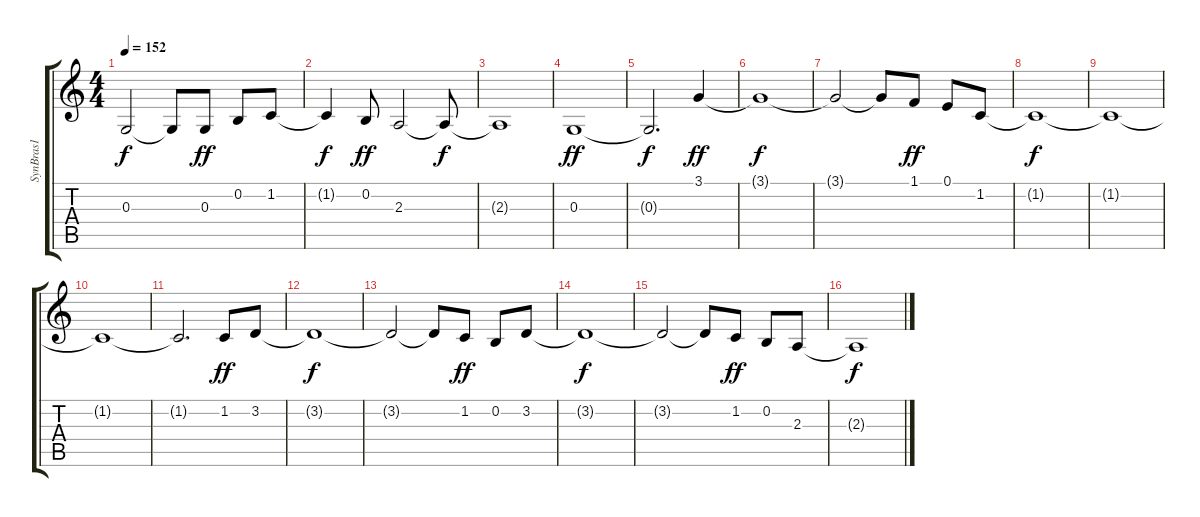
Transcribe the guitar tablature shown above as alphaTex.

\track ("SynBras1" "SynBras1") {instrument synthbrass1}
\staff {score tabs}
\tuning (E4 B3 G3 D3 A2 E2) {hide}
\ts (4 4)
\tempo 152
\clef g2
\ks c
0.3{t}.2{dy f} 0.3{t}.8 0.3.8{dy ff} 0.2.8 1.2.8 |
1.2{t}.4{dy f} 0.2.8{dy ff} 2.3.2 2.3{t}.8{dy f} |
2.3{t}.1 |
0.3.1{dy ff} |
0.3{t}.2{d dy f} 3.1.4{dy ff} |
3.1{t}.1{dy f} |
3.1{t}.2 3.1{t}.8 1.1.8{dy ff} 0.1.8 1.2.8 |
1.2{t}.1{dy f} |
1.2{t}.1 |
1.2{t}.1 |
1.2{t}.2{d} 1.2.8{dy ff} 3.2.8 |
3.2{t}.1{dy f} |
3.2{t}.2 3.2{t}.8 1.2.8{dy ff} 0.2.8 3.2.8 |
3.2{t}.1{dy f} |
3.2{t}.2 3.2{t}.8 1.2.8{dy ff} 0.2.8 2.3.8 |
2.3{t}.1{dy f}
